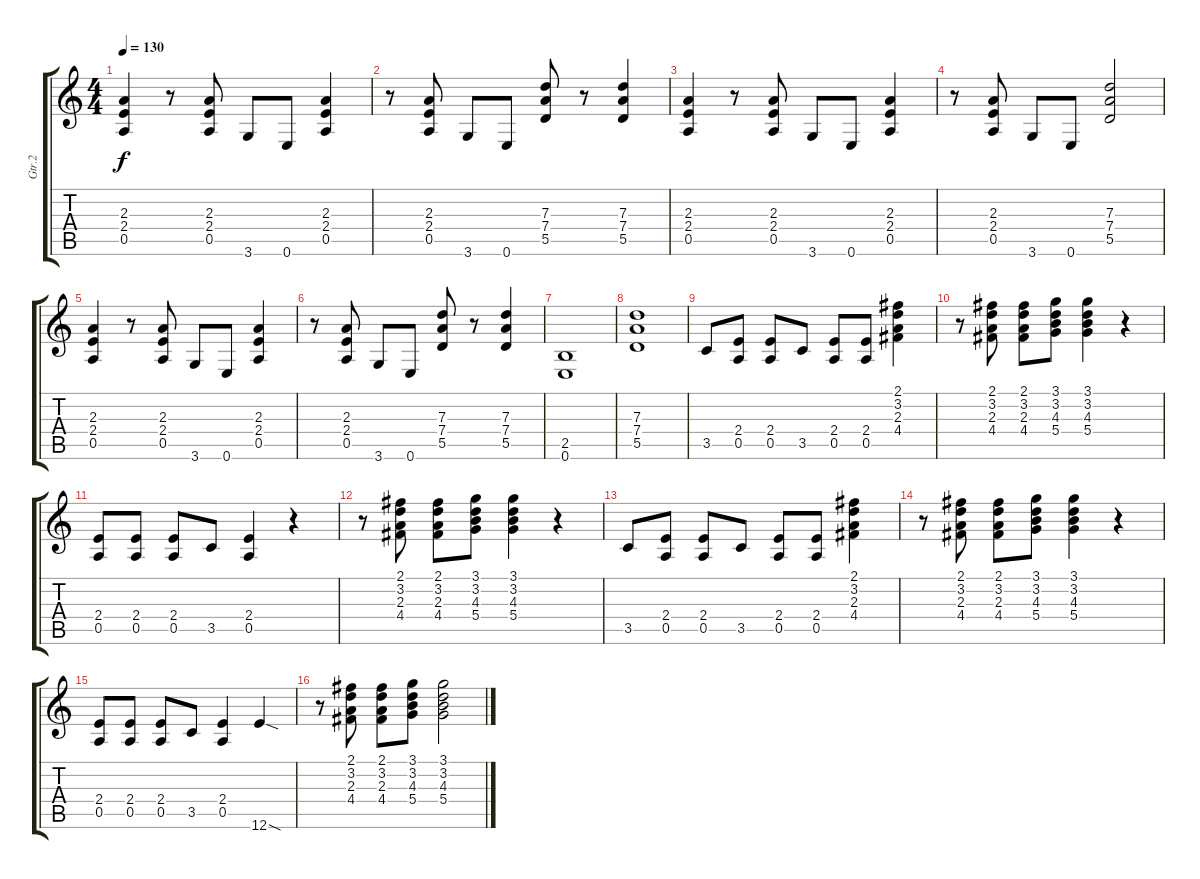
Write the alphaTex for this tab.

\track ("Gtr.2" "Gtr.2") {instrument overdrivenguitar}
\staff {score tabs}
\tuning (E4 B3 G3 D3 A2 E2) {hide}
\ts (4 4)
\tempo 130
\clef g2
\ks c
(2.3 2.4 0.5).4{dy f} r.8 (2.3 2.4 0.5).8 3.6.8 0.6.8 (2.3 2.4 0.5).4 |
r.8 (2.3 2.4 0.5).8 3.6.8 0.6.8 (7.3 7.4 5.5).8 r.8 (7.3 7.4 5.5).4 |
(2.3 2.4 0.5).4 r.8 (2.3 2.4 0.5).8 3.6.8 0.6.8 (2.3 2.4 0.5).4 |
r.8 (2.3 2.4 0.5).8 3.6.8 0.6.8 (7.3 7.4 5.5).2 |
(2.3 2.4 0.5).4 r.8 (2.3 2.4 0.5).8 3.6.8 0.6.8 (2.3 2.4 0.5).4 |
r.8 (2.3 2.4 0.5).8 3.6.8 0.6.8 (7.3 7.4 5.5).8 r.8 (7.3 7.4 5.5).4 |
(2.5 0.6).1 |
(7.3 7.4 5.5).1 |
3.5.8{volume 12} (2.4 0.5).8 (2.4 0.5).8 3.5.8 (2.4 0.5).8 (2.4 0.5).8 (2.1 3.2 2.3 4.4).4 |
r.8 (2.1 3.2 2.3 4.4).8 (2.1 3.2 2.3 4.4).8 (3.1 3.2 4.3 5.4).8 (3.1 3.2 4.3 5.4).4 r.4 |
(2.4 0.5).8 (2.4 0.5).8 (2.4 0.5).8 3.5.8 (2.4 0.5).4 r.4 |
r.8 (2.1 3.2 2.3 4.4).8 (2.1 3.2 2.3 4.4).8 (3.1 3.2 4.3 5.4).8 (3.1 3.2 4.3 5.4).4 r.4 |
3.5.8 (2.4 0.5).8 (2.4 0.5).8 3.5.8 (2.4 0.5).8 (2.4 0.5).8 (2.1 3.2 2.3 4.4).4 |
r.8 (2.1 3.2 2.3 4.4).8 (2.1 3.2 2.3 4.4).8 (3.1 3.2 4.3 5.4).8 (3.1 3.2 4.3 5.4).4 r.4 |
(2.4 0.5).8 (2.4 0.5).8 (2.4 0.5).8 3.5.8 (2.4 0.5).4 12.6{sod}.4 |
r.8 (2.1 3.2 2.3 4.4).8 (2.1 3.2 2.3 4.4).8 (3.1 3.2 4.3 5.4).8 (3.1 3.2 4.3 5.4).2
